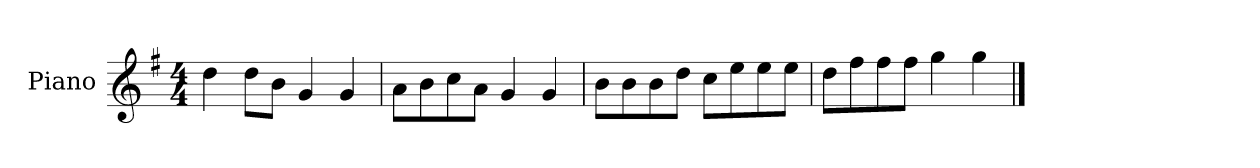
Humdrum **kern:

**kern
*part1
*staff1
*I"Piano
*I'P-no
*clefG2
*k[f#]
*M4/4
*MM90
=1
4dd\
8dd\L
8b\J
4g/
4g/
=2
8a\L
8b\
8cc\
8a\J
4g/
4g/
=3
8b\L
8b\
8b\
8dd\J
8cc\L
8ee\
8ee\
8ee\J
=4
8dd\L
8ff#\
8ff#\
8ff#\J
4gg\
4gg\
==
*-
